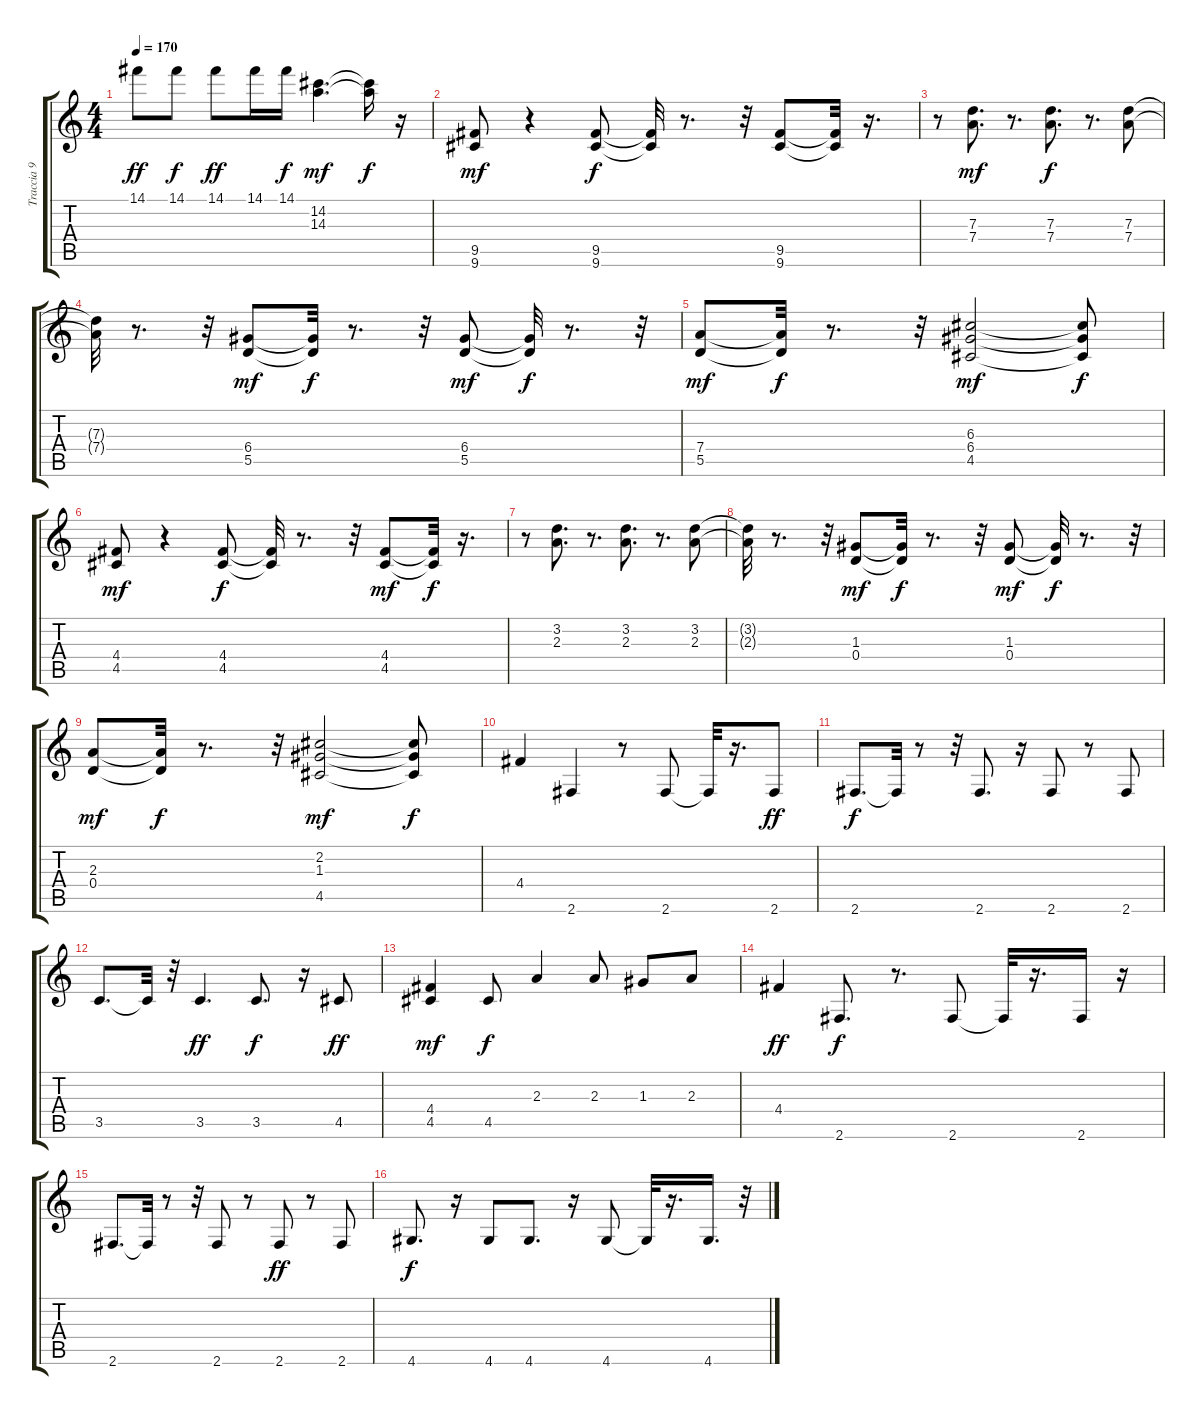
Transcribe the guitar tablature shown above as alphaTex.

\track ("Traccia 9" "Traccia 9") {instrument overdrivenguitar}
\staff {score tabs}
\tuning (E4 B3 G3 D3 A2 E2) {hide}
\ts (4 4)
\tempo 170
\clef g2
\ks c
14.1.8{dy ff} 14.1.8{dy f} 14.1.8{dy ff} 14.1.16 14.1.16{dy f} (14.2 14.3).4{d dy mf} (14.2{t} 14.3{t}).16{dy f} r.16 |
(9.5 9.6).8{dy mf} r.4 (9.5 9.6).8{dy f} (9.5{t} 9.6{t}).32 r.8{d} r.32 (9.5 9.6).8 (9.5{t} 9.6{t}).32 r.16{d} |
r.8 (7.3 7.4).8{d dy mf} r.8{d} (7.3 7.4).8{d dy f} r.8{d} (7.3 7.4).8 |
(7.3{t} 7.4{t}).32 r.8{d} r.32 (6.4 5.5).8{dy mf} (6.4{t} 5.5{t}).32{dy f} r.8{d} r.32 (6.4 5.5).8{dy mf} (6.4{t} 5.5{t}).32{dy f} r.8{d} r.32 |
(7.4 5.5).8{dy mf} (7.4{t} 5.5{t}).32{dy f} r.8{d} r.32 (6.3 6.4 4.5).2{dy mf} (6.3{t} 6.4{t} 4.5{t}).8{dy f} |
(4.4 4.5).8{dy mf} r.4 (4.4 4.5).8{dy f} (4.4{t} 4.5{t}).32 r.8{d} r.32 (4.4 4.5).8{dy mf} (4.4{t} 4.5{t}).32{dy f} r.16{d} |
r.8 (3.2 2.3).8{d} r.8{d} (3.2 2.3).8{d} r.8{d} (3.2 2.3).8 |
(3.2{t} 2.3{t}).32 r.8{d} r.32 (1.3 0.4).8{dy mf} (1.3{t} 0.4{t}).32{dy f} r.8{d} r.32 (1.3 0.4).8{dy mf} (1.3{t} 0.4{t}).32{dy f} r.8{d} r.32 |
(2.3 0.4).8{dy mf} (2.3{t} 0.4{t}).32{dy f} r.8{d} r.32 (2.2 1.3 4.5).2{dy mf} (2.2{t} 1.3{t} 4.5{t}).8{dy f} |
4.4.4 2.6.4 r.8 2.6.8 2.6{t}.32 r.16{d} 2.6.8{dy ff} |
2.6.8{d dy f} 2.6{t}.32 r.8 r.32 2.6.8{d} r.16 2.6.8 r.8 2.6.8 |
3.5.8{d} 3.5{t}.32 r.32 3.5.4{d dy ff} 3.5.8{d dy f} r.16 4.5.8{dy ff} |
(4.4 4.5).4{dy mf} 4.5.8{dy f} 2.3.4 2.3.8 1.3.8 2.3.8 |
4.4.4{dy ff} 2.6.8{d dy f} r.8{d} 2.6.8 2.6{t}.32 r.16{d} 2.6.16 r.16 |
2.6.8{d} 2.6{t}.32 r.8 r.32 2.6.8 r.8 2.6.8{dy ff} r.8 2.6.8 |
4.6.8{d dy f} r.16 4.6.8 4.6.8{d} r.16 4.6.8 4.6{t}.32 r.16{d} 4.6.16{d} r.32
